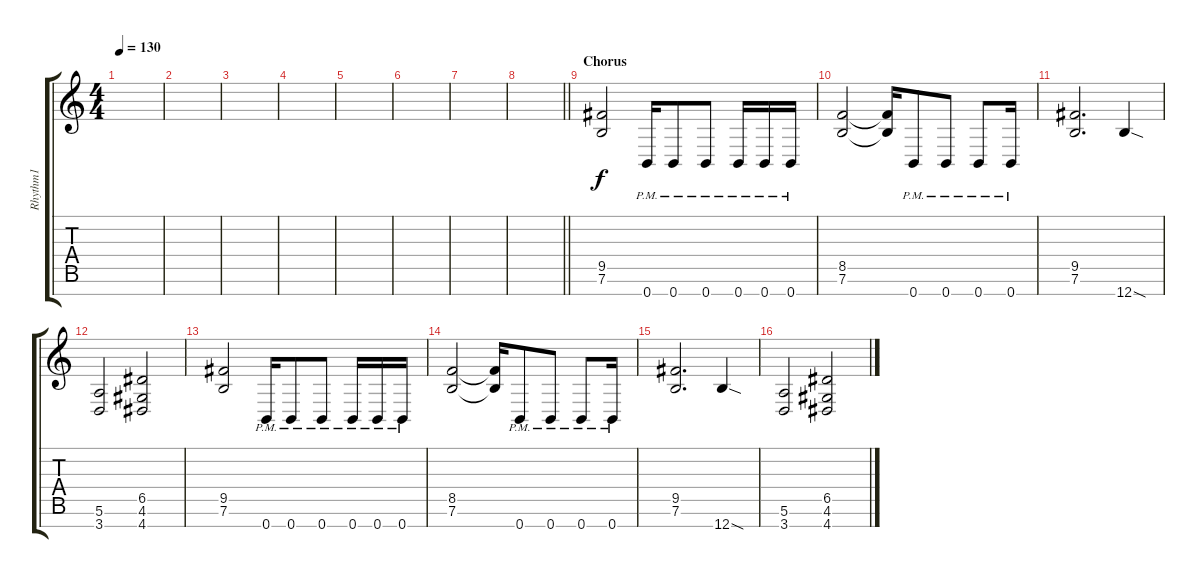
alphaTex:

\track ("Rhythm1" "Rhythm1") {instrument distortionguitar}
\staff {score tabs}
\tuning (E4 B3 G3 D3 A2 E2 B1) {hide}
\ts (4 4)
\tempo 130
\clef g2
\ks c
|
|
|
|
|
|
|
\barLineRight lightlight
|
\section ("" "Chorus")
(9.5 7.6).2{dy f} 0.7{pm}.16 0.7{pm}.8 0.7{pm}.8 0.7{pm}.16 0.7{pm}.16 0.7{pm}.16 |
(8.5 7.6).2 (8.5{t} 7.6{t}).16 0.7{pm}.8 0.7{pm}.8 0.7{pm}.8 0.7{pm}.16 |
(9.5 7.6).2{d} 12.7{sod}.4 |
(5.6 3.7).2 (6.5 4.6 4.7).2 |
(9.5 7.6).2 0.7{pm}.16 0.7{pm}.8 0.7{pm}.8 0.7{pm}.16 0.7{pm}.16 0.7{pm}.16 |
(8.5 7.6).2 (8.5{t} 7.6{t}).16 0.7{pm}.8 0.7{pm}.8 0.7{pm}.8 0.7{pm}.16 |
(9.5 7.6).2{d} 12.7{sod}.4 |
(5.6 3.7).2 (6.5 4.6 4.7).2
